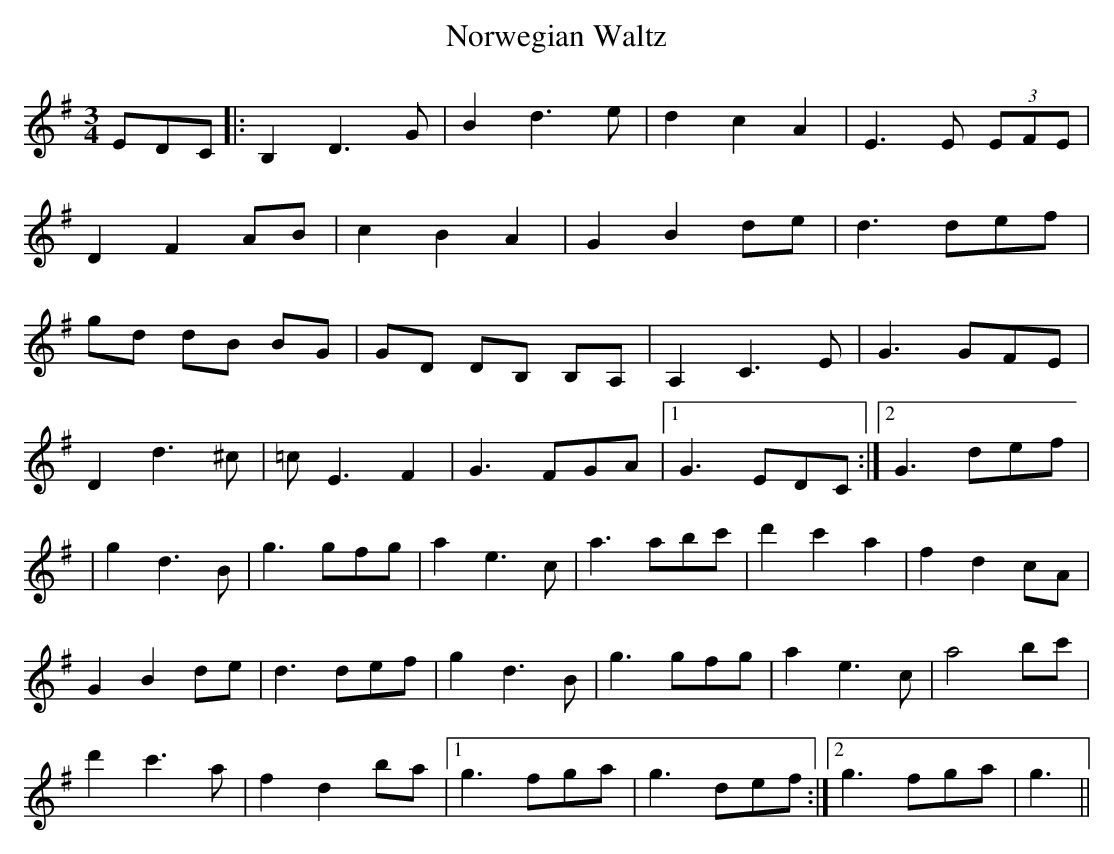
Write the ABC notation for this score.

X:1
T:Norwegian Waltz
M:3/4
L:1/8
K:G
EDC|:B,2D3G|B2d3e|d2c2A2|E3E (3EFE|
D2F2AB|c2B2A2|G2B2de|d3 def|
gd dB BG|GD DB, B,A,|A,2C3E|G3 GFE|
D2d3^c|=cE3F2|G3 FGA|1G3 EDC:|2G3 def|
|g2d3B|g3 gfg|a2e3c|a3abc'|d'2c'2a2|f2d2cA|
G2B2de|d3 def|g2d3B|g3gfg|a2e3c|a4bc'|
d'2c'3a|f2d2ba|1g3fga|g3 def:|2g3fga|g3||
